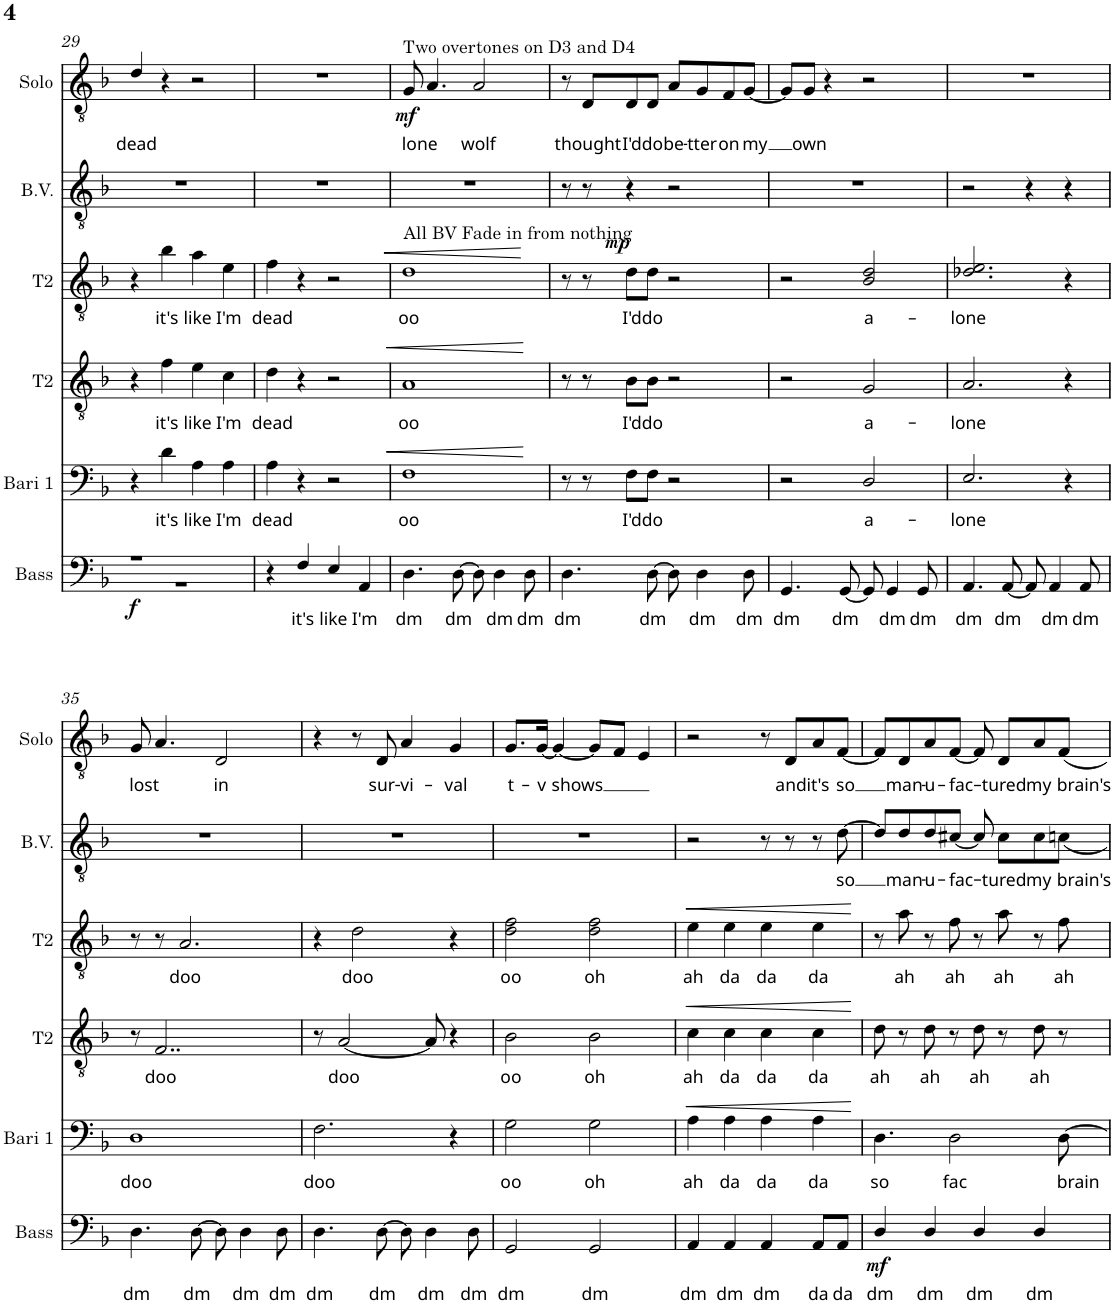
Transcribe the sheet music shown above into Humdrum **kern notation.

**kern	**text	**dynam	**kern	**text	**dynam	**kern	**text	**dynam	**kern	**text	**dynam	**kern	**text	**kern	**text	**dynam
*part6	*part6	*part6	*part5	*part5	*part5	*part4	*part4	*part4	*part3	*part3	*part3	*part2	*part2	*part1	*part1	*part1
*staff6	*staff6	*staff6	*staff5	*staff5	*staff5	*staff4	*staff4	*staff4	*staff3	*staff3	*staff3	*staff2	*staff2	*staff1	*staff1	*staff1
*I"Bass Guitar	*	*	*I"Baritone 1	*	*	*I"Tenor 2	*	*	*I"Tenor 1	*	*	*I"Backing Vocals	*	*I"Solo	*	*
*I'Bass	*	*	*I'Bari 1	*	*	*I'T2	*	*	*I'T2	*	*	*I'B.V.	*	*I'Solo	*	*
!!LO:PB:g=z
*clefF4	*	*	*clefF4	*	*	*clefGv2	*	*	*clefGv2	*	*	*clefGv2	*	*clefGv2	*	*
*Trd7c12	*	*	*	*	*	*	*	*	*	*	*	*	*	*	*	*
*k[b-]	*	*	*k[b-]	*	*	*k[b-]	*	*	*k[b-]	*	*	*k[b-]	*	*k[b-]	*	*
*M4/4	*	*	*M4/4	*	*	*M4/4	*	*	*M4/4	*	*	*M4/4	*	*M4/4	*	*
=29	=29	=29	=29	=29	=29	=29	=29	=29	=29	=29	=29	=29	=29	=29	=29	=29
*^	*	*	*	*	*	*	*	*	*	*	*	*	*	*	*	*
!	!	!	!LO:DY:b	!	!	!	!	!	!	!	!	!	!	!	!	!LO:LY:b	!
1r	1r	.	f	4r	.	.	4r	.	.	4r	.	.	1r	.	4d/	dead	.
!	!	!	!	!	!LO:LY:b	!	!	!LO:LY:b	!	!	!LO:LY:b	!	!	!	!	!	!
.	.	.	.	4d\	it's	.	4f\	it's	.	4b-\	it's	.	.	.	4r	.	.
!	!	!	!	!	!LO:LY:b	!	!	!LO:LY:b	!	!	!LO:LY:b	!	!	!	!	!	!
.	.	.	.	4A\	like	.	4e\	like	.	4a\	like	.	.	.	2r	.	.
!	!	!	!	!	!LO:LY:b	!	!	!LO:LY:b	!	!	!LO:LY:b	!	!	!	!	!	!
.	.	.	.	4A\	I'm	.	4c\	I'm	.	4e\	I'm	.	.	.	.	.	.
*v	*v	*	*	*	*	*	*	*	*	*	*	*	*	*	*	*	*
=30	=30	=30	=30	=30	=30	=30	=30	=30	=30	=30	=30	=30	=30	=30	=30	=30
!	!	!	!	!LO:LY:b	!	!	!LO:LY:b	!	!	!LO:LY:b	!	!	!	!	!	!
4r	.	.	4A\	dead	.	4d\	dead	.	4f\	dead	.	1r	.	1r	.	.
!	!LO:LY:b	!	!	!	!	!	!	!	!	!	!	!	!	!	!	!
4F/	it's	.	4r	.	.	4r	.	.	4r	.	.	.	.	.	.	.
!	!LO:LY:b	!	!	!	!	!	!	!	!	!	!	!	!	!	!	!
4E/	like	.	2r	.	.	2r	.	.	2r	.	.	.	.	.	.	.
!	!LO:LY:b	!	!	!	!	!	!	!	!	!	!	!	!	!	!	!
4AA/	I'm	.	.	.	.	.	.	.	.	.	.	.	.	.	.	.
=31	=31	=31	=31	=31	=31	=31	=31	=31	=31	=31	=31	=31	=31	=31	=31	=31
!	!	!	!	!	!	!	!	!	!	!	!	!	!	!LO:TX:a:t=Two overtones on D3 and D4	!	!
!	!	!	!	!	!	!	!	!	!LO:TX:a:t=All BV Fade in from nothing	!	!	!	!	!	!	!
!	!LO:LY:b	!	!	!LO:LY:b	!LO:HP:b	!	!LO:LY:b	!LO:HP:b	!	!LO:LY:b	!LO:HP:b	!	!	!	!LO:LY:b	!LO:DY:b
4.D\	dm	.	1F	oo	<	1A	oo	<	1d	oo	<	1r	.	8G/	lone	mf
.	.	.	.	.	.	.	.	.	.	.	.	.	.	4.A/	.	.
!	!LO:LY:b	!	!	!	!	!	!	!	!	!	!	!	!	!	!	!
[8D\	dm	.	.	.	.	.	.	.	.	.	.	.	.	.	.	.
!	!	!	!	!	!	!	!	!	!	!	!	!	!	!	!LO:LY:b	!
8D\]	.	.	.	.	.	.	.	.	.	.	.	.	.	2A/	wolf	.
!	!LO:LY:b	!	!	!	!	!	!	!	!	!	!	!	!	!	!	!
4D\	dm	.	.	.	.	.	.	.	.	.	.	.	.	.	.	.
!	!LO:LY:b	!	!	!	!	!	!	!	!	!	!	!	!	!	!	!
8D\	dm	.	.	.	.	.	.	.	.	.	.	.	.	.	.	.
.	.	.	.	.	[	.	.	[	.	.	[	.	.	.	.	.
=32	=32	=32	=32	=32	=32	=32	=32	=32	=32	=32	=32	=32	=32	=32	=32	=32
!	!LO:LY:b	!	!	!	!	!	!	!	!	!	!	!	!	!	!	!
4.D\	dm	.	8r	.	.	8r	.	.	8r	.	.	8r	.	8r	.	.
!	!	!	!	!	!	!	!	!	!	!	!	!	!	!	!LO:LY:b	!
.	.	.	8r	.	.	8r	.	.	8r	.	.	8r	.	8D/L	thought	.
!	!	!	!	!LO:LY:b	!	!	!LO:LY:b	!	!	!LO:LY:b	!LO:DY:b	!	!	!	!LO:LY:b	!
.	.	.	8F\L	I'd	.	8B-\L	I'd	.	8d\L	I'd	mp	4r	.	8D/	I'd	.
!	!LO:LY:b	!	!	!LO:LY:b	!	!	!LO:LY:b	!	!	!LO:LY:b	!	!	!	!	!LO:LY:b	!
[8D\	dm	.	8F\J	do	.	8B-\J	do	.	8d\J	do	.	.	.	8D/J	do	.
!	!	!	!	!	!	!	!	!	!	!	!	!	!	!	!LO:LY:b	!
8D\]	.	.	2r	.	.	2r	.	.	2r	.	.	2r	.	8A/L	be-	.
!	!LO:LY:b	!	!	!	!	!	!	!	!	!	!	!	!	!	!LO:LY:b	!
4D\	dm	.	.	.	.	.	.	.	.	.	.	.	.	8G/	-tter	.
!	!	!	!	!	!	!	!	!	!	!	!	!	!	!	!LO:LY:b	!
.	.	.	.	.	.	.	.	.	.	.	.	.	.	8F/	on	.
!	!LO:LY:b	!	!	!	!	!	!	!	!	!	!	!	!	!	!LO:LY:b	!
8D\	dm	.	.	.	.	.	.	.	.	.	.	.	.	[8G/J	my	.
=33	=33	=33	=33	=33	=33	=33	=33	=33	=33	=33	=33	=33	=33	=33	=33	=33
!	!LO:LY:b	!	!	!	!	!	!	!	!	!	!	!	!	!	!	!
4.GG/	dm	.	2r	.	.	2r	.	.	2r	.	.	1r	.	8G/L]	.	.
!	!	!	!	!	!	!	!	!	!	!	!	!	!	!	!LO:LY:b	!
.	.	.	.	.	.	.	.	.	.	.	.	.	.	8G/J	own	.
.	.	.	.	.	.	.	.	.	.	.	.	.	.	4r	.	.
!	!LO:LY:b	!	!	!	!	!	!	!	!	!	!	!	!	!	!	!
[8GG/	dm	.	.	.	.	.	.	.	.	.	.	.	.	.	.	.
!	!	!	!	!LO:LY:b	!	!	!LO:LY:b	!	!	!LO:LY:b	!	!	!	!	!	!
8GG/]	.	.	2D/	a-	.	2G/	a-	.	2B-/ 2d/	a-	.	.	.	2r	.	.
!	!LO:LY:b	!	!	!	!	!	!	!	!	!	!	!	!	!	!	!
4GG/	dm	.	.	.	.	.	.	.	.	.	.	.	.	.	.	.
!	!LO:LY:b	!	!	!	!	!	!	!	!	!	!	!	!	!	!	!
8GG/	dm	.	.	.	.	.	.	.	.	.	.	.	.	.	.	.
=34	=34	=34	=34	=34	=34	=34	=34	=34	=34	=34	=34	=34	=34	=34	=34	=34
!	!LO:LY:b	!	!	!LO:LY:b	!	!	!LO:LY:b	!	!	!LO:LY:b	!	!	!	!	!	!
4.AA/	dm	.	2.E/	-lone	.	2.A/	-lone	.	2.d-X/ 2.e/	-lone	.	2r	.	1r	.	.
!	!LO:LY:b	!	!	!	!	!	!	!	!	!	!	!	!	!	!	!
[8AA/	dm	.	.	.	.	.	.	.	.	.	.	.	.	.	.	.
8AA/]	.	.	.	.	.	.	.	.	.	.	.	4r	.	.	.	.
!	!LO:LY:b	!	!	!	!	!	!	!	!	!	!	!	!	!	!	!
4AA/	dm	.	.	.	.	.	.	.	.	.	.	.	.	.	.	.
.	.	.	4r	.	.	4r	.	.	4r	.	.	4r	.	.	.	.
!	!LO:LY:b	!	!	!	!	!	!	!	!	!	!	!	!	!	!	!
8AA/	dm	.	.	.	.	.	.	.	.	.	.	.	.	.	.	.
!!LO:LB:g=z
=35	=35	=35	=35	=35	=35	=35	=35	=35	=35	=35	=35	=35	=35	=35	=35	=35
!	!LO:LY:b	!	!	!LO:LY:b	!	!	!	!	!	!	!	!	!	!	!LO:LY:b	!
4.D\	dm	.	1D	doo	.	8r	.	.	8r	.	.	1r	.	8G/	lost	.
!	!	!	!	!	!	!	!LO:LY:b	!	!	!	!	!	!	!	!	!
.	.	.	.	.	.	2..F/	doo	.	8r	.	.	.	.	4.A/	.	.
!	!	!	!	!	!	!	!	!	!	!LO:LY:b	!	!	!	!	!	!
.	.	.	.	.	.	.	.	.	2.A/	doo	.	.	.	.	.	.
!	!LO:LY:b	!	!	!	!	!	!	!	!	!	!	!	!	!	!	!
[8D\	dm	.	.	.	.	.	.	.	.	.	.	.	.	.	.	.
!	!	!	!	!	!	!	!	!	!	!	!	!	!	!	!LO:LY:b	!
8D\]	.	.	.	.	.	.	.	.	.	.	.	.	.	2D/	in	.
!	!LO:LY:b	!	!	!	!	!	!	!	!	!	!	!	!	!	!	!
4D\	dm	.	.	.	.	.	.	.	.	.	.	.	.	.	.	.
!	!LO:LY:b	!	!	!	!	!	!	!	!	!	!	!	!	!	!	!
8D\	dm	.	.	.	.	.	.	.	.	.	.	.	.	.	.	.
=36	=36	=36	=36	=36	=36	=36	=36	=36	=36	=36	=36	=36	=36	=36	=36	=36
!	!LO:LY:b	!	!	!LO:LY:b	!	!	!	!	!	!	!	!	!	!	!	!
4.D\	dm	.	2.F\	doo	.	8r	.	.	4r	.	.	1r	.	4r	.	.
!	!	!	!	!	!	!	!LO:LY:b	!	!	!	!	!	!	!	!	!
.	.	.	.	.	.	[2A/	doo	.	.	.	.	.	.	.	.	.
!	!	!	!	!	!	!	!	!	!	!LO:LY:b	!	!	!	!	!	!
.	.	.	.	.	.	.	.	.	2d\	doo	.	.	.	8r	.	.
!	!LO:LY:b	!	!	!	!	!	!	!	!	!	!	!	!	!	!LO:LY:b	!
[8D\	dm	.	.	.	.	.	.	.	.	.	.	.	.	8D/	sur-	.
!	!	!	!	!	!	!	!	!	!	!	!	!	!	!	!LO:LY:b	!
8D\]	.	.	.	.	.	.	.	.	.	.	.	.	.	4A/	-vi-	.
!	!LO:LY:b	!	!	!	!	!	!	!	!	!	!	!	!	!	!	!
4D\	dm	.	.	.	.	8A/]	.	.	.	.	.	.	.	.	.	.
!	!	!	!	!	!	!	!	!	!	!	!	!	!	!	!LO:LY:b	!
.	.	.	4r	.	.	4r	.	.	4r	.	.	.	.	4G/	-val	.
!	!LO:LY:b	!	!	!	!	!	!	!	!	!	!	!	!	!	!	!
8D\	dm	.	.	.	.	.	.	.	.	.	.	.	.	.	.	.
=37	=37	=37	=37	=37	=37	=37	=37	=37	=37	=37	=37	=37	=37	=37	=37	=37
!	!LO:LY:b	!	!	!LO:LY:b	!	!	!LO:LY:b	!	!	!LO:LY:b	!	!	!	!	!LO:LY:b	!
2GG/	dm	.	2G\	oo	.	2B-\	oo	.	2d\ 2f\	oo	.	1r	.	8.G/L	t-	.
!	!	!	!	!	!	!	!	!	!	!	!	!	!	!	!LO:LY:b	!
.	.	.	.	.	.	.	.	.	.	.	.	.	.	[16G/Jk	-v	.
!	!	!	!	!	!	!	!	!	!	!	!	!	!	!	!LO:LY:b	!
.	.	.	.	.	.	.	.	.	.	.	.	.	.	4G/_	shows	.
!	!LO:LY:b	!	!	!LO:LY:b	!	!	!LO:LY:b	!	!	!LO:LY:b	!	!	!	!	!	!
2GG/	dm	.	2G\	oh	.	2B-\	oh	.	2d\ 2f\	oh	.	.	.	8G/L]	.	.
.	.	.	.	.	.	.	.	.	.	.	.	.	.	8F/J	.	.
.	.	.	.	.	.	.	.	.	.	.	.	.	.	4E/	.	.
=38	=38	=38	=38	=38	=38	=38	=38	=38	=38	=38	=38	=38	=38	=38	=38	=38
!	!LO:LY:b	!	!	!LO:LY:b	!LO:HP:b	!	!LO:LY:b	!LO:HP:b	!	!LO:LY:b	!LO:HP:b	!	!	!	!	!
4AA/	dm	.	4A\	ah	<	4c\	ah	<	4e\	ah	<	2r	.	2r	.	.
!	!LO:LY:b	!	!	!LO:LY:b	!	!	!LO:LY:b	!	!	!LO:LY:b	!	!	!	!	!	!
4AA/	dm	.	4A\	da	.	4c\	da	.	4e\	da	.	.	.	.	.	.
!	!LO:LY:b	!	!	!LO:LY:b	!	!	!LO:LY:b	!	!	!LO:LY:b	!	!	!	!	!	!
4AA/	dm	.	4A\	da	.	4c\	da	.	4e\	da	.	8r	.	8r	.	.
!	!	!	!	!	!	!	!	!	!	!	!	!	!	!	!LO:LY:b	!
.	.	.	.	.	.	.	.	.	.	.	.	8r	.	8D/L	and	.
!	!LO:LY:b	!	!	!LO:LY:b	!	!	!LO:LY:b	!	!	!LO:LY:b	!	!	!	!	!LO:LY:b	!
8AA/L	da	.	4A\	da	.	4c\	da	.	4e\	da	.	8r	.	8A/	it's	.
!	!LO:LY:b	!	!	!	!	!	!	!	!	!	!	!	!LO:LY:b	!	!LO:LY:b	!
8AA/J	da	.	.	.	.	.	.	.	.	.	.	[8d\	so	[8F/J	so	.
.	.	.	.	.	[	.	.	[	.	.	[	.	.	.	.	.
=39	=39	=39	=39	=39	=39	=39	=39	=39	=39	=39	=39	=39	=39	=39	=39	=39
!	!LO:LY:b	!LO:DY:b	!	!LO:LY:b	!	!	!LO:LY:b	!	!	!	!	!	!	!	!	!
4D/	dm	mf	4.D\	so	.	8d\	ah	.	8r	.	.	8d/L]	.	8F/L]	.	.
!	!	!	!	!	!	!	!	!	!	!LO:LY:b	!	!	!LO:LY:b	!	!LO:LY:b	!
.	.	.	.	.	.	8r	.	.	8a\	ah	.	8d/	man-	8D/	man-	.
!	!LO:LY:b	!	!	!	!	!	!LO:LY:b	!	!	!	!	!	!LO:LY:b	!	!LO:LY:b	!
4D/	dm	.	.	.	.	8d\	ah	.	8r	.	.	8d/	-u-	8A/	-u-	.
!	!	!	!	!LO:LY:b	!	!	!	!	!	!LO:LY:b	!	!	!LO:LY:b	!	!LO:LY:b	!
.	.	.	2D\	fac	.	8r	.	.	8f\	ah	.	[8c#X/J	-fac-	[8F/J	-fac-	.
!	!LO:LY:b	!	!	!	!	!	!LO:LY:b	!	!	!	!	!	!	!	!	!
4D/	dm	.	.	.	.	8d\	ah	.	8r	.	.	8c#/]	.	8F/]	.	.
!	!	!	!	!	!	!	!	!	!	!LO:LY:b	!	!	!LO:LY:b	!	!LO:LY:b	!
.	.	.	.	.	.	8r	.	.	8a\	ah	.	8c#\L	-tured	8D/L	-tured	.
!	!LO:LY:b	!	!	!	!	!	!LO:LY:b	!	!	!	!	!	!LO:LY:b	!	!LO:LY:b	!
4D/	dm	.	.	.	.	8d\	ah	.	8r	.	.	8c#\	my	8A/	my	.
!	!	!	!	!LO:LY:b	!	!	!	!	!	!LO:LY:b	!	!	!LO:LY:b	!	!LO:LY:b	!
.	.	.	[8D\	brain	.	8r	.	.	8f\	ah	.	8cn\J	brain's	8F/J	brain's	.
=	=	=	=	=	=	=	=	=	=	=	=	=	=	=	=	=
*-	*-	*-	*-	*-	*-	*-	*-	*-	*-	*-	*-	*-	*-	*-	*-	*-
